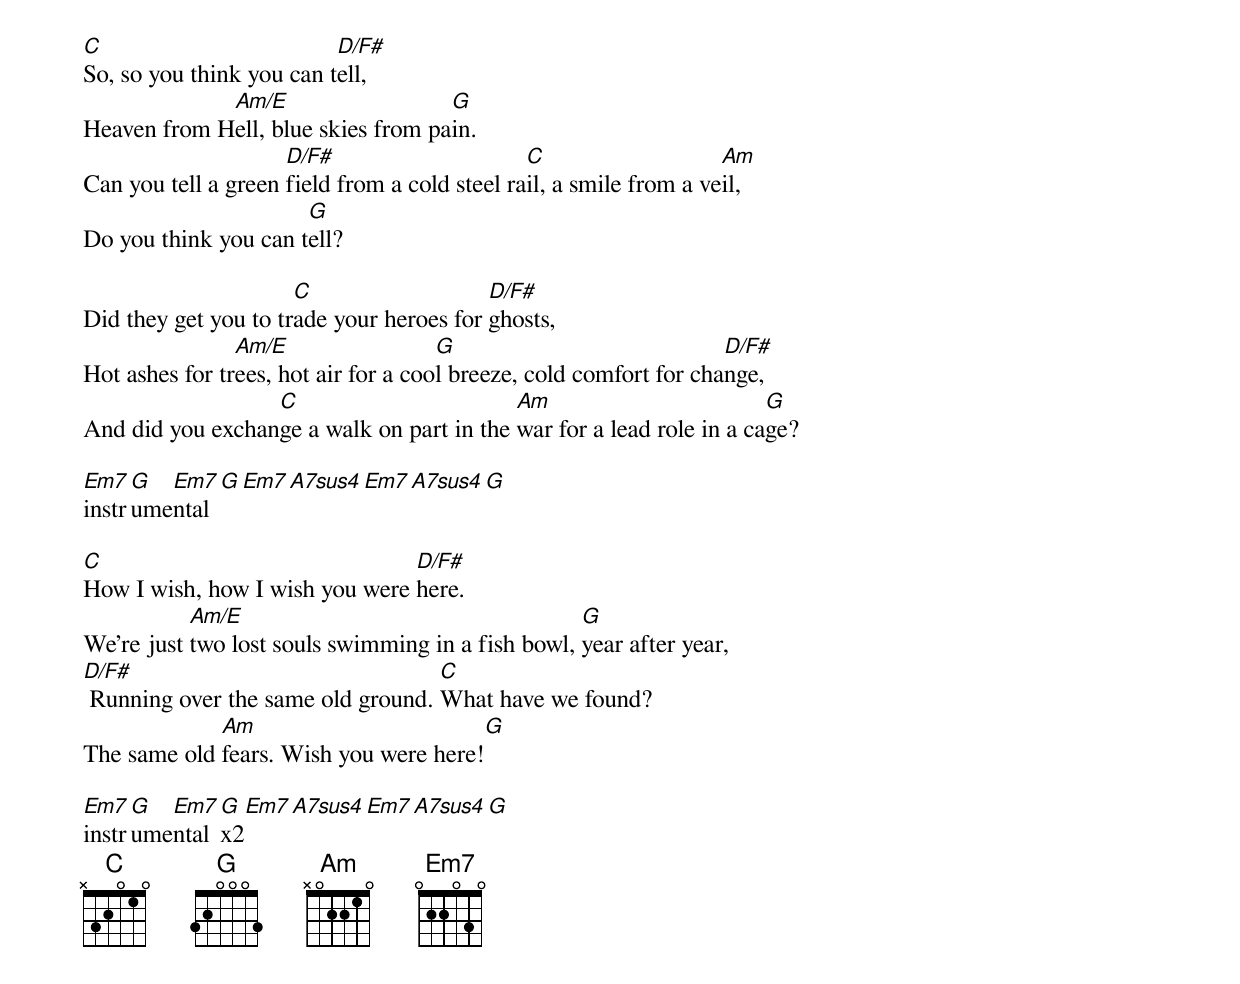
C                         D/F#
So, so you think you can tell,
             Am/E                   G
Heaven from Hell, blue skies from pain.
                     D/F#                      C                    Am
Can you tell a green field from a cold steel rail, a smile from a veil,
                      G
Do you think you can tell?

                      C                   D/F#
Did they get you to trade your heroes for ghosts,
                Am/E                  G                             D/F#
Hot ashes for trees, hot air for a cool breeze, cold comfort for change,
                  C                        Am                         G
And did you exchange a walk on part in the war for a lead role in a cage?

Em7  G  Em7  G  Em7  A7sus4  Em7  A7sus4  G
instrumental

C                               D/F#
How I wish, how I wish you were here.
           Am/E                                    G
We're just two lost souls swimming in a fish bowl, year after year,
D/F#                               C
 Running over the same old ground. What have we found?
             Am                         G
The same old fears. Wish you were here!

Em7  G  Em7  G  Em7  A7sus4  Em7  A7sus4  G
instrumental x2
